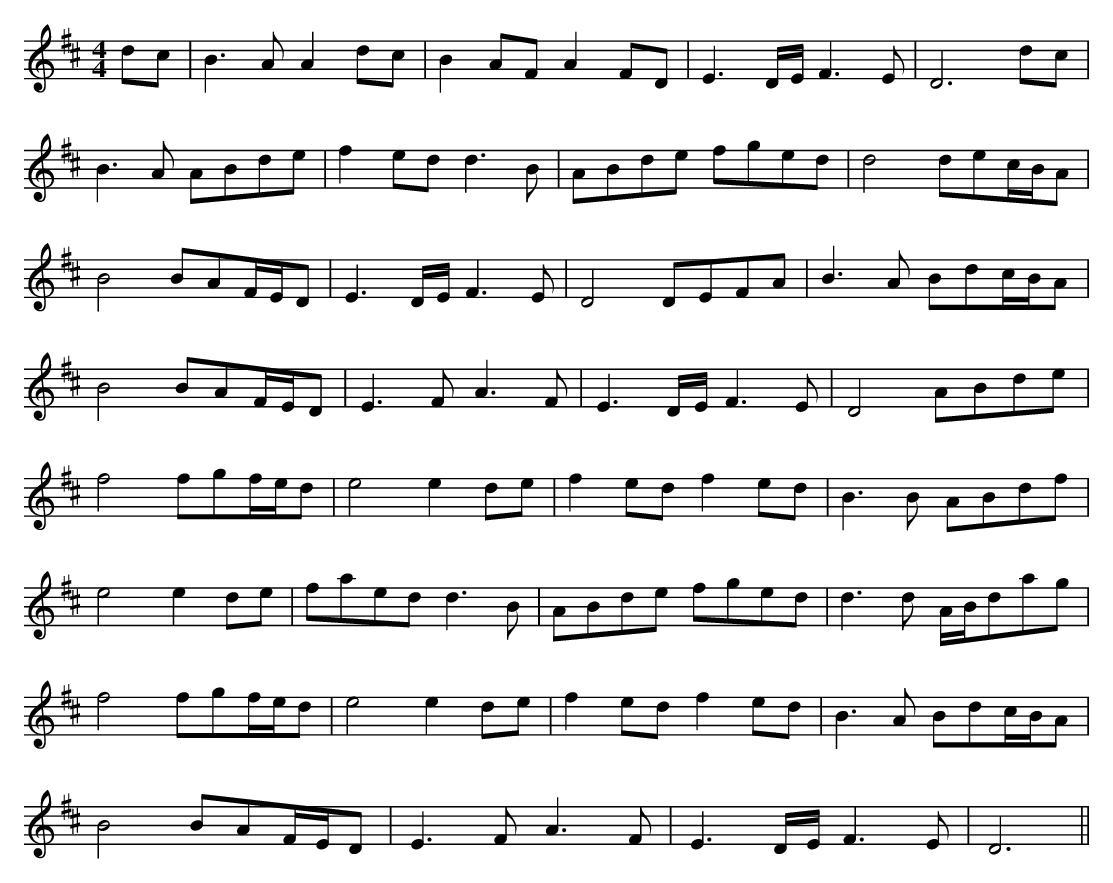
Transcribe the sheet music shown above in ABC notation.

X:1
M:4/4
K:D
dc|B3 A A2 dc|B2 AF A2 FD|E3 D/E/ F3 E|D6 dc|
B3 A ABde|f2 ed d3 B|ABde fged|d4 dec/B/A|
B4 BAF/E/D|E3 D/E/ F3 E|D4 DEFA|B3 A Bdc/B/A|
B4 BAF/E/D|E3 F A3 F|E3 D/E/ F3 E|D4 ABde|
f4 fgf/e/d|e4 e2 de|f2 ed f2 ed|B3 B ABdf|
e4 e2 de|faed d3 B|ABde fged|d3 d A/B/dag|
f4 fgf/e/d|e4 e2 de|f2 ed f2 ed|B3 A Bdc/B/A|
B4 BAF/E/D|E3 F A3 F|E3 D/E/ F3 E|D6||
